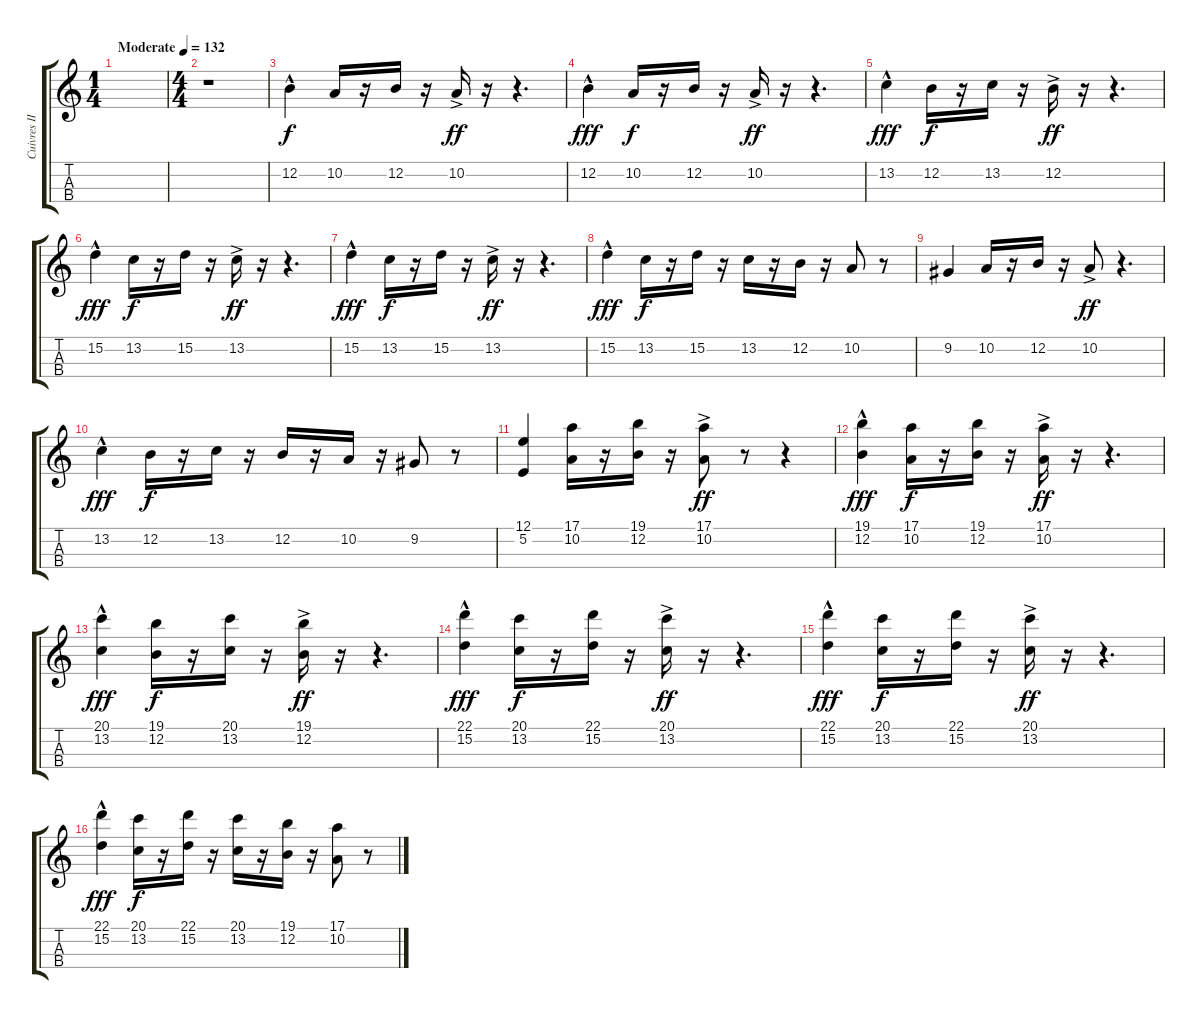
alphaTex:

\track ("Cuivres II" "Cuivres II") {instrument brasssection}
\staff {score tabs}
\tuning (E4 B3 G3 D3) {hide}
\ts (1 4)
\tempo (132 "Moderate")
\clef g2
\ks c
|
\ts (4 4)
r.1 |
12.2{hac}.4 10.2.16{dy f} r.16 12.2.16 r.16 10.2{ac}.16{dy ff} r.16 r.4{d} |
12.2{hac}.4{dy fff} 10.2.16{dy f} r.16 12.2.16 r.16 10.2{ac}.16{dy ff} r.16 r.4{d} |
13.2{hac}.4{dy fff} 12.2.16{dy f} r.16 13.2.16 r.16 12.2{ac}.16{dy ff} r.16 r.4{d} |
15.2{hac}.4{dy fff} 13.2.16{dy f} r.16 15.2.16 r.16 13.2{ac}.16{dy ff} r.16 r.4{d} |
15.2{hac}.4{dy fff} 13.2.16{dy f} r.16 15.2.16 r.16 13.2{ac}.16{dy ff} r.16 r.4{d} |
15.2{hac}.4{dy fff} 13.2.16{dy f} r.16 15.2.16 r.16 13.2.16 r.16 12.2.16 r.16 10.2.8 r.8 |
9.2.4 10.2.16 r.16 12.2.16 r.16 10.2{ac}.8{dy ff} r.4{d} |
13.2{hac}.4{dy fff} 12.2.16{dy f} r.16 13.2.16 r.16 12.2.16 r.16 10.2.16 r.16 9.2.8 r.8 |
(12.1 5.2).4 (17.1 10.2).16 r.16 (19.1 12.2).16 r.16 (17.1{ac} 10.2{ac}).8{dy ff} r.8 r.4 |
(19.1{hac} 12.2{hac}).4{dy fff} (17.1 10.2).16{dy f} r.16 (19.1 12.2).16 r.16 (17.1{ac} 10.2{ac}).16{dy ff} r.16 r.4{d} |
(20.1{hac} 13.2{hac}).4{dy fff} (19.1 12.2).16{dy f} r.16 (20.1 13.2).16 r.16 (19.1{ac} 12.2{ac}).16{dy ff} r.16 r.4{d} |
(22.1{hac} 15.2{hac}).4{dy fff} (20.1 13.2).16{dy f} r.16 (22.1 15.2).16 r.16 (20.1{ac} 13.2{ac}).16{dy ff} r.16 r.4{d} |
(22.1{hac} 15.2{hac}).4{dy fff} (20.1 13.2).16{dy f} r.16 (22.1 15.2).16 r.16 (20.1{ac} 13.2{ac}).16{dy ff} r.16 r.4{d} |
(22.1{hac} 15.2{hac}).4{dy fff} (20.1 13.2).16{dy f} r.16 (22.1 15.2).16 r.16 (20.1 13.2).16 r.16 (19.1 12.2).16 r.16 (17.1 10.2).8 r.8
